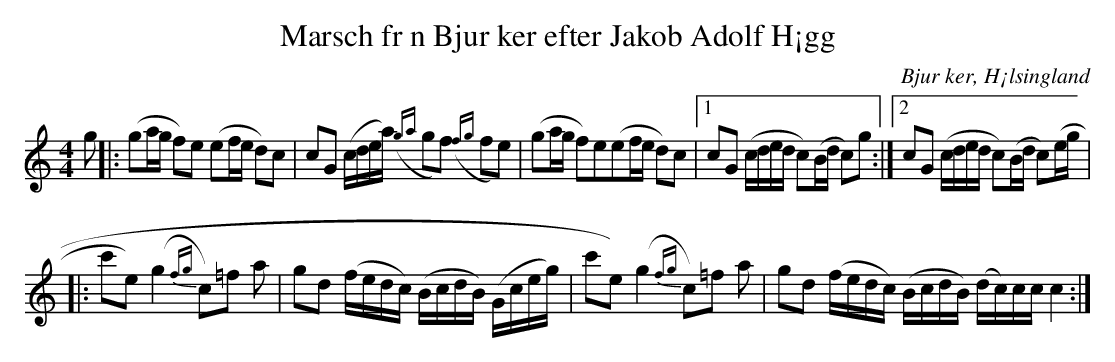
X:1
T: Marsch fr n Bjur ker efter Jakob Adolf H¡gg
O: Bjur ker, H¡lsingland
M: 4/4
L: 1/16
K: C
g2|:(g2ag f2)e2 (e2fe d2)c2|c2G2 (cdea) ({ga}g2f2) ({fg}f2e2)|(g2ag f2)e2(e2fe d2)c2|1 c2G2 (cded c2)(Bd c2)g2:|2 c2G2 (cded c2)(Bd c2)(eg|
|:c'2e2) (tg4 {fg}c2)=f2 ta2|g2d2 (fedc) (BcdB) (Gceg)|c'2e2) (tg4 {fg}c2)=f2 ta2|g2d2 (fedc) (BcdB) (dc)cc c4:|
|||:|
